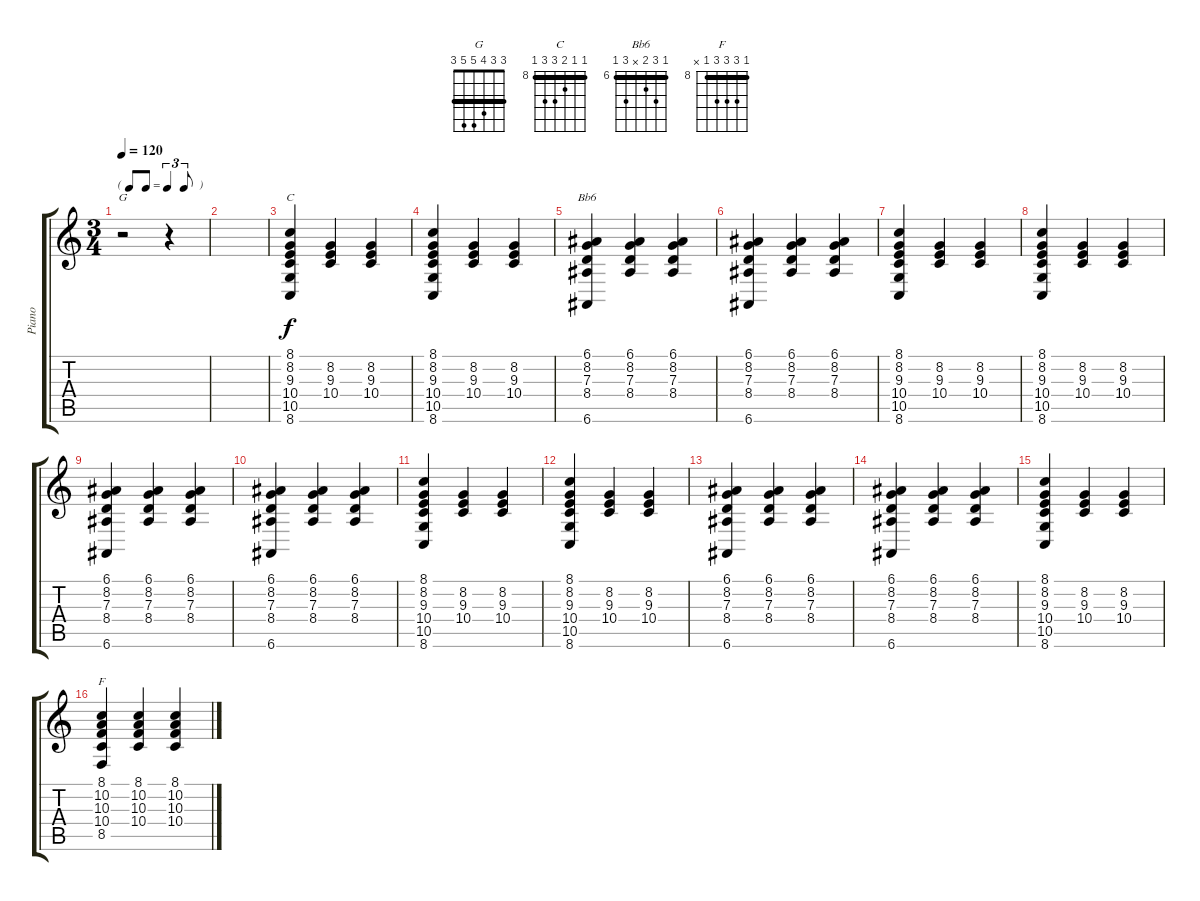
\track ("Piano" "Piano") {instrument brightacousticpiano}
\staff {score tabs}
\tuning (E4 B3 G3 D3 A2 E2) {hide}
\chord ("G" 3 3 4 5 5 3) {barre 3}
\chord ("C" 8 8 9 10 10 8) {firstfret 8 barre 8}
\chord ("Bb6" 6 8 7 x 8 6) {firstfret 6 barre 6}
\chord ("F" 8 10 10 10 8 x) {firstfret 8 barre 8}
\ts (3 4)
\tf triplet8th
\tempo 120
\clef g2
\ks c
r.2{ch "G" dy f} r.4 |
|
(8.1 8.2 9.3 10.4 10.5 8.6).4{ch "C"} (8.2 9.3 10.4).4 (8.2 9.3 10.4).4 |
(8.1 8.2 9.3 10.4 10.5 8.6).4 (8.2 9.3 10.4).4 (8.2 9.3 10.4).4 |
(6.1 8.2 7.3 8.4 6.6).4{ch "Bb6"} (6.1 8.2 7.3 8.4).4 (6.1 8.2 7.3 8.4).4 |
(6.1 8.2 7.3 8.4 6.6).4 (6.1 8.2 7.3 8.4).4 (6.1 8.2 7.3 8.4).4 |
(8.1 8.2 9.3 10.4 10.5 8.6).4 (8.2 9.3 10.4).4 (8.2 9.3 10.4).4 |
(8.1 8.2 9.3 10.4 10.5 8.6).4 (8.2 9.3 10.4).4 (8.2 9.3 10.4).4 |
(6.1 8.2 7.3 8.4 6.6).4 (6.1 8.2 7.3 8.4).4 (6.1 8.2 7.3 8.4).4 |
(6.1 8.2 7.3 8.4 6.6).4 (6.1 8.2 7.3 8.4).4 (6.1 8.2 7.3 8.4).4 |
(8.1 8.2 9.3 10.4 10.5 8.6).4 (8.2 9.3 10.4).4 (8.2 9.3 10.4).4 |
(8.1 8.2 9.3 10.4 10.5 8.6).4 (8.2 9.3 10.4).4 (8.2 9.3 10.4).4 |
(6.1 8.2 7.3 8.4 6.6).4 (6.1 8.2 7.3 8.4).4 (6.1 8.2 7.3 8.4).4 |
(6.1 8.2 7.3 8.4 6.6).4 (6.1 8.2 7.3 8.4).4 (6.1 8.2 7.3 8.4).4 |
(8.1 8.2 9.3 10.4 10.5 8.6).4 (8.2 9.3 10.4).4 (8.2 9.3 10.4).4 |
(8.1 10.2 10.3 10.4 8.5).4{ch "F"} (8.1 10.2 10.3 10.4).4 (8.1 10.2 10.3 10.4).4
